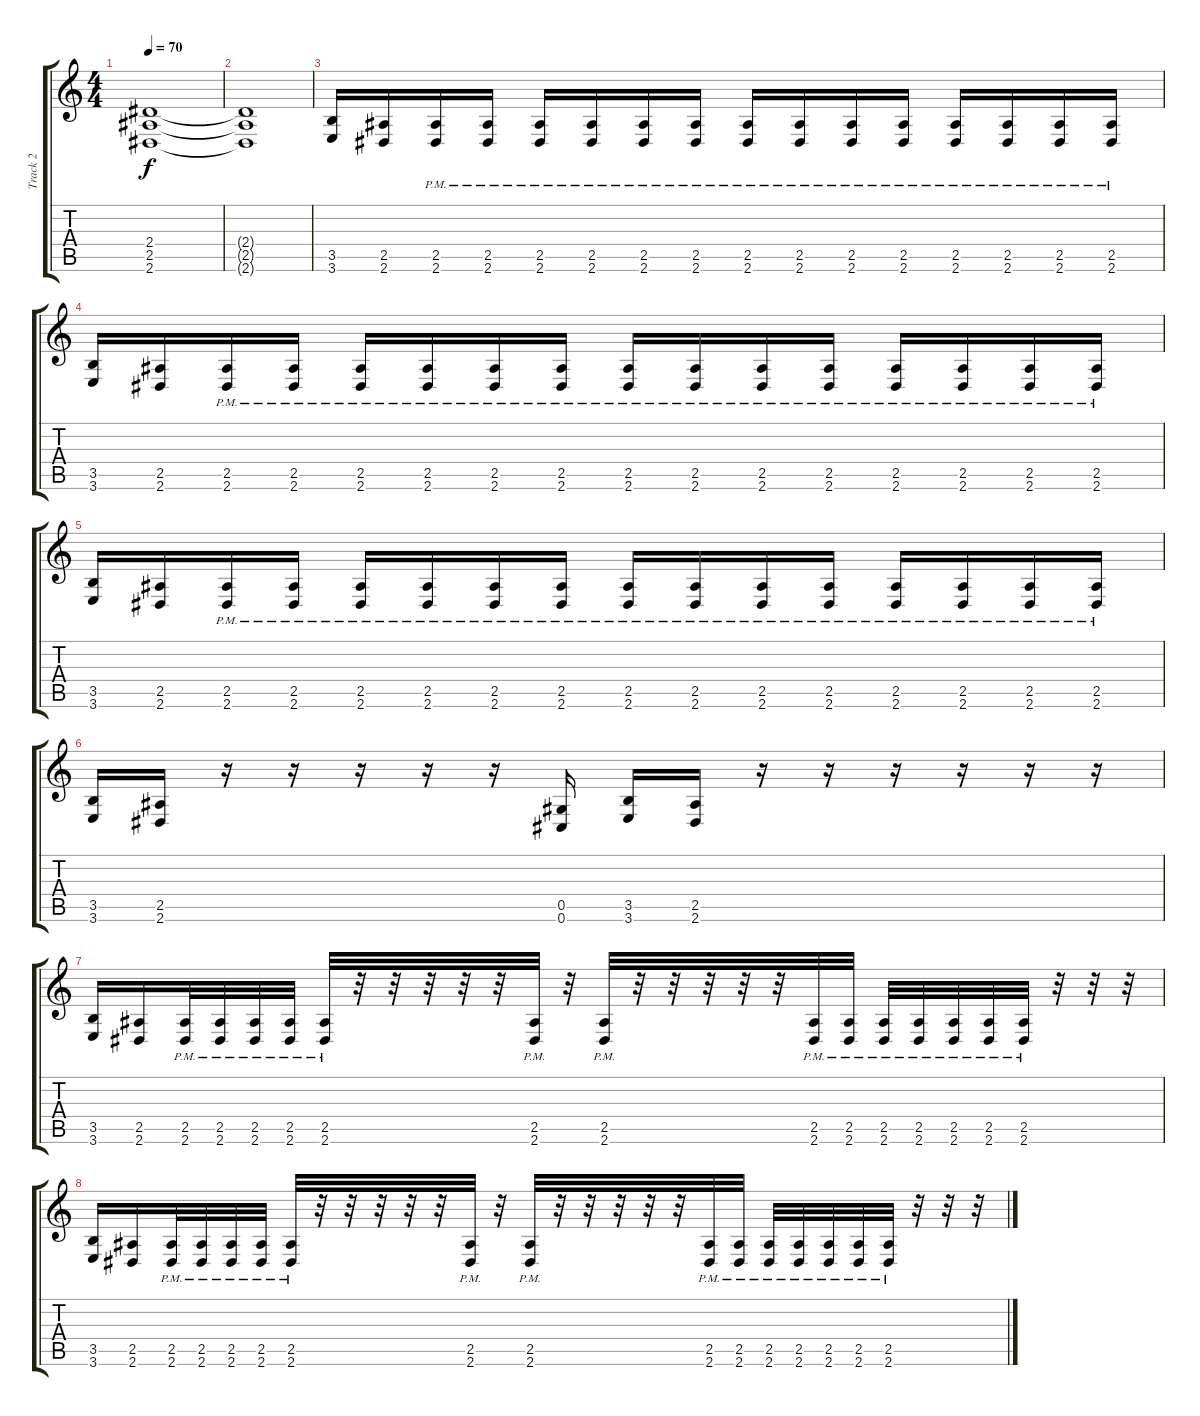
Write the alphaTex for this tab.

\track ("Track 2" "Track 2") {instrument distortionguitar}
\staff {score tabs}
\tuning (Eb4 Bb3 Gb3 Db3 Ab2 Db2) {hide}
\ts (4 4)
\tempo 70
\clef g2
\ks c
(2.4{t} 2.5{t} 2.6{t}).1{dy f} |
(2.4{t} 2.5{t} 2.6{t}).1 |
(3.5 3.6).16 (2.5 2.6).16 (2.5{pm} 2.6{pm}).16 (2.5{pm} 2.6{pm}).16 (2.5{pm} 2.6{pm}).16 (2.5{pm} 2.6{pm}).16 (2.5{pm} 2.6{pm}).16 (2.5{pm} 2.6{pm}).16 (2.5{pm} 2.6{pm}).16 (2.5{pm} 2.6{pm}).16 (2.5{pm} 2.6{pm}).16 (2.5{pm} 2.6{pm}).16 (2.5{pm} 2.6{pm}).16 (2.5{pm} 2.6{pm}).16 (2.5{pm} 2.6{pm}).16 (2.5{pm} 2.6{pm}).16 |
(3.5 3.6).16 (2.5 2.6).16 (2.5{pm} 2.6{pm}).16 (2.5{pm} 2.6{pm}).16 (2.5{pm} 2.6{pm}).16 (2.5{pm} 2.6{pm}).16 (2.5{pm} 2.6{pm}).16 (2.5{pm} 2.6{pm}).16 (2.5{pm} 2.6{pm}).16 (2.5{pm} 2.6{pm}).16 (2.5{pm} 2.6{pm}).16 (2.5{pm} 2.6{pm}).16 (2.5{pm} 2.6{pm}).16 (2.5{pm} 2.6{pm}).16 (2.5{pm} 2.6{pm}).16 (2.5{pm} 2.6{pm}).16 |
(3.5 3.6).16 (2.5 2.6).16 (2.5{pm} 2.6{pm}).16 (2.5{pm} 2.6{pm}).16 (2.5{pm} 2.6{pm}).16 (2.5{pm} 2.6{pm}).16 (2.5{pm} 2.6{pm}).16 (2.5{pm} 2.6{pm}).16 (2.5{pm} 2.6{pm}).16 (2.5{pm} 2.6{pm}).16 (2.5{pm} 2.6{pm}).16 (2.5{pm} 2.6{pm}).16 (2.5{pm} 2.6{pm}).16 (2.5{pm} 2.6{pm}).16 (2.5{pm} 2.6{pm}).16 (2.5{pm} 2.6{pm}).16 |
(3.5 3.6).16 (2.5 2.6).16 r.16 r.16 r.16 r.16 r.16 (0.5 0.6).16 (3.5 3.6).16 (2.5 2.6).16 r.16 r.16 r.16 r.16 r.16 r.16 |
(3.5 3.6).16 (2.5 2.6).16 (2.5{pm} 2.6{pm}).32 (2.5{pm} 2.6{pm}).32 (2.5{pm} 2.6{pm}).32 (2.5{pm} 2.6{pm}).32 (2.5{pm} 2.6{pm}).32 r.32 r.32 r.32 r.32 r.32 (2.5{pm} 2.6{pm}).32 r.32 (2.5{pm} 2.6{pm}).32 r.32 r.32 r.32 r.32 r.32 (2.5{pm} 2.6{pm}).32 (2.5{pm} 2.6{pm}).32 (2.5{pm} 2.6{pm}).32 (2.5{pm} 2.6{pm}).32 (2.5{pm} 2.6{pm}).32 (2.5{pm} 2.6{pm}).32 (2.5{pm} 2.6{pm}).32 r.32 r.32 r.32 |
(3.5 3.6).16 (2.5 2.6).16 (2.5{pm} 2.6{pm}).32 (2.5{pm} 2.6{pm}).32 (2.5{pm} 2.6{pm}).32 (2.5{pm} 2.6{pm}).32 (2.5{pm} 2.6{pm}).32 r.32 r.32 r.32 r.32 r.32 (2.5{pm} 2.6{pm}).32 r.32 (2.5{pm} 2.6{pm}).32 r.32 r.32 r.32 r.32 r.32 (2.5{pm} 2.6{pm}).32 (2.5{pm} 2.6{pm}).32 (2.5{pm} 2.6{pm}).32 (2.5{pm} 2.6{pm}).32 (2.5{pm} 2.6{pm}).32 (2.5{pm} 2.6{pm}).32 (2.5{pm} 2.6{pm}).32 r.32 r.32 r.32
